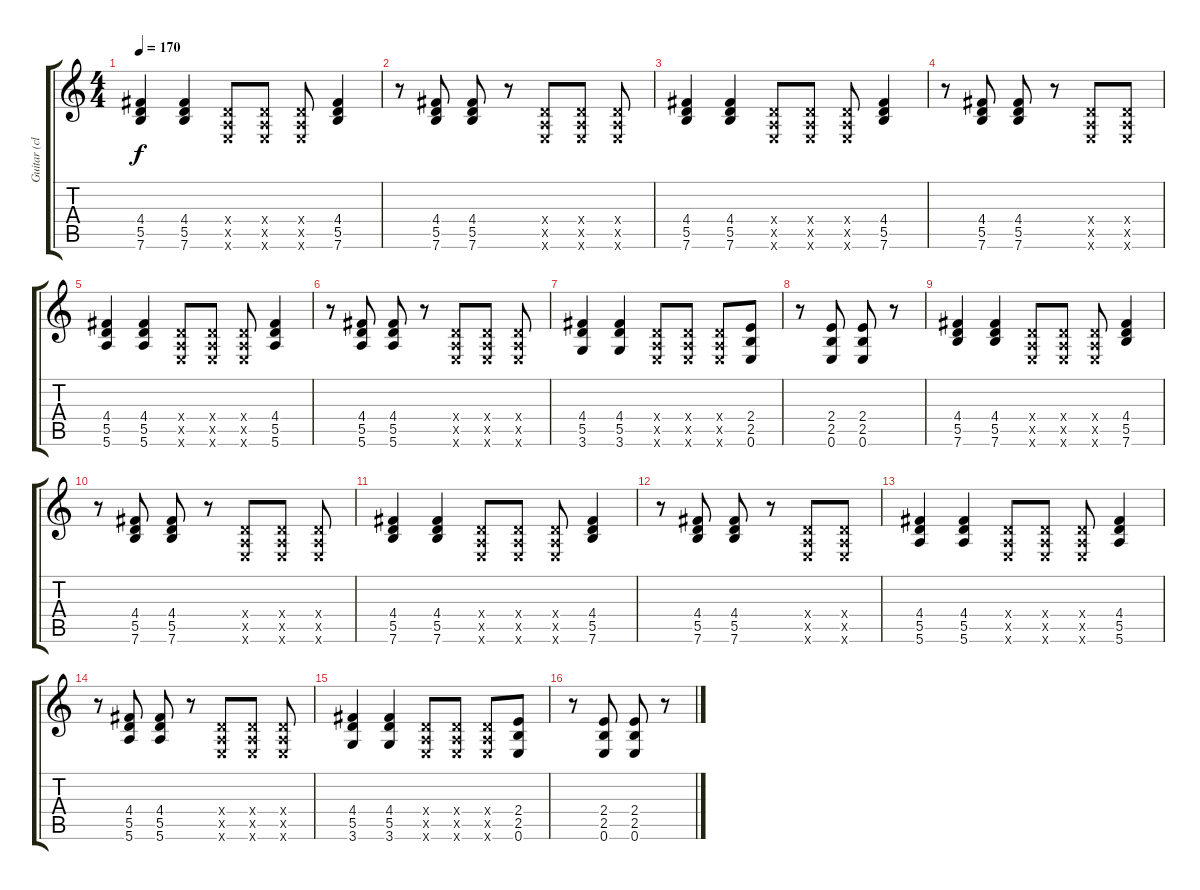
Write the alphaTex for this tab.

\track ("Guitar (clean)" "Guitar (cl") {instrument electricguitarclean}
\staff {score tabs}
\tuning (E4 B3 G3 D3 A2 E2) {hide}
\ts (4 4)
\tempo 170
\clef g2
\ks c
(4.4 5.5 7.6).4{dy f} (4.4 5.5 7.6).4 (0.4{x} 0.5{x} 0.6{x}).8 (0.4{x} 0.5{x} 0.6{x}).8 (0.4{x} 0.5{x} 0.6{x}).8 (4.4 5.5 7.6).4 |
r.8 (4.4 5.5 7.6).8 (4.4 5.5 7.6).8 r.8 (0.4{x} 0.5{x} 0.6{x}).8 (0.4{x} 0.5{x} 0.6{x}).8 (0.4{x} 0.5{x} 0.6{x}).8 |
(4.4 5.5 7.6).4 (4.4 5.5 7.6).4 (0.4{x} 0.5{x} 0.6{x}).8 (0.4{x} 0.5{x} 0.6{x}).8 (0.4{x} 0.5{x} 0.6{x}).8 (4.4 5.5 7.6).4 |
r.8 (4.4 5.5 7.6).8 (4.4 5.5 7.6).8 r.8 (0.4{x} 0.5{x} 0.6{x}).8 (0.4{x} 0.5{x} 0.6{x}).8 |
(4.4 5.5 5.6).4 (4.4 5.5 5.6).4 (0.4{x} 0.5{x} 0.6{x}).8 (0.4{x} 0.5{x} 0.6{x}).8 (0.4{x} 0.5{x} 0.6{x}).8 (4.4 5.5 5.6).4 |
r.8 (4.4 5.5 5.6).8 (4.4 5.5 5.6).8 r.8 (0.4{x} 0.5{x} 0.6{x}).8 (0.4{x} 0.5{x} 0.6{x}).8 (0.4{x} 0.5{x} 0.6{x}).8 |
(4.4 5.5 3.6).4 (4.4 5.5 3.6).4 (0.4{x} 0.5{x} 0.6{x}).8 (0.4{x} 0.5{x} 0.6{x}).8 (0.4{x} 0.5{x} 0.6{x}).8 (2.4 2.5 0.6).8 |
r.8 (2.4 2.5 0.6).8 (2.4 2.5 0.6).8 r.8 |
(4.4 5.5 7.6).4 (4.4 5.5 7.6).4 (0.4{x} 0.5{x} 0.6{x}).8 (0.4{x} 0.5{x} 0.6{x}).8 (0.4{x} 0.5{x} 0.6{x}).8 (4.4 5.5 7.6).4 |
r.8 (4.4 5.5 7.6).8 (4.4 5.5 7.6).8 r.8 (0.4{x} 0.5{x} 0.6{x}).8 (0.4{x} 0.5{x} 0.6{x}).8 (0.4{x} 0.5{x} 0.6{x}).8 |
(4.4 5.5 7.6).4 (4.4 5.5 7.6).4 (0.4{x} 0.5{x} 0.6{x}).8 (0.4{x} 0.5{x} 0.6{x}).8 (0.4{x} 0.5{x} 0.6{x}).8 (4.4 5.5 7.6).4 |
r.8 (4.4 5.5 7.6).8 (4.4 5.5 7.6).8 r.8 (0.4{x} 0.5{x} 0.6{x}).8 (0.4{x} 0.5{x} 0.6{x}).8 |
(4.4 5.5 5.6).4 (4.4 5.5 5.6).4 (0.4{x} 0.5{x} 0.6{x}).8 (0.4{x} 0.5{x} 0.6{x}).8 (0.4{x} 0.5{x} 0.6{x}).8 (4.4 5.5 5.6).4 |
r.8 (4.4 5.5 5.6).8 (4.4 5.5 5.6).8 r.8 (0.4{x} 0.5{x} 0.6{x}).8 (0.4{x} 0.5{x} 0.6{x}).8 (0.4{x} 0.5{x} 0.6{x}).8 |
(4.4 5.5 3.6).4 (4.4 5.5 3.6).4 (0.4{x} 0.5{x} 0.6{x}).8 (0.4{x} 0.5{x} 0.6{x}).8 (0.4{x} 0.5{x} 0.6{x}).8 (2.4 2.5 0.6).8 |
r.8 (2.4 2.5 0.6).8 (2.4 2.5 0.6).8 r.8
